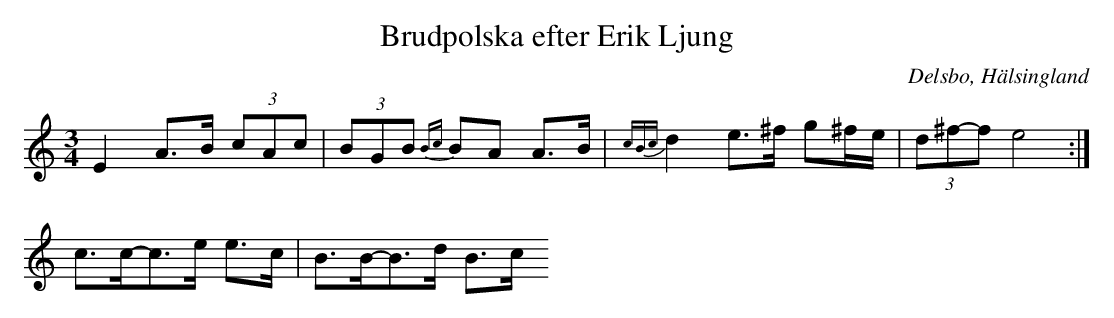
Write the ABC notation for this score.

X:1
T: Brudpolska efter Erik Ljung
O: Delsbo, Hälsingland
M: 3/4
L: 1/8
K: Am
E2 A>B (3cAc| (3BGB {Bc}BA A>B|{cBc}d2 e>^f g^f/e/|(3d^f-f e4 :|
c>c-c>e e>c|B>B-B>d B>c
